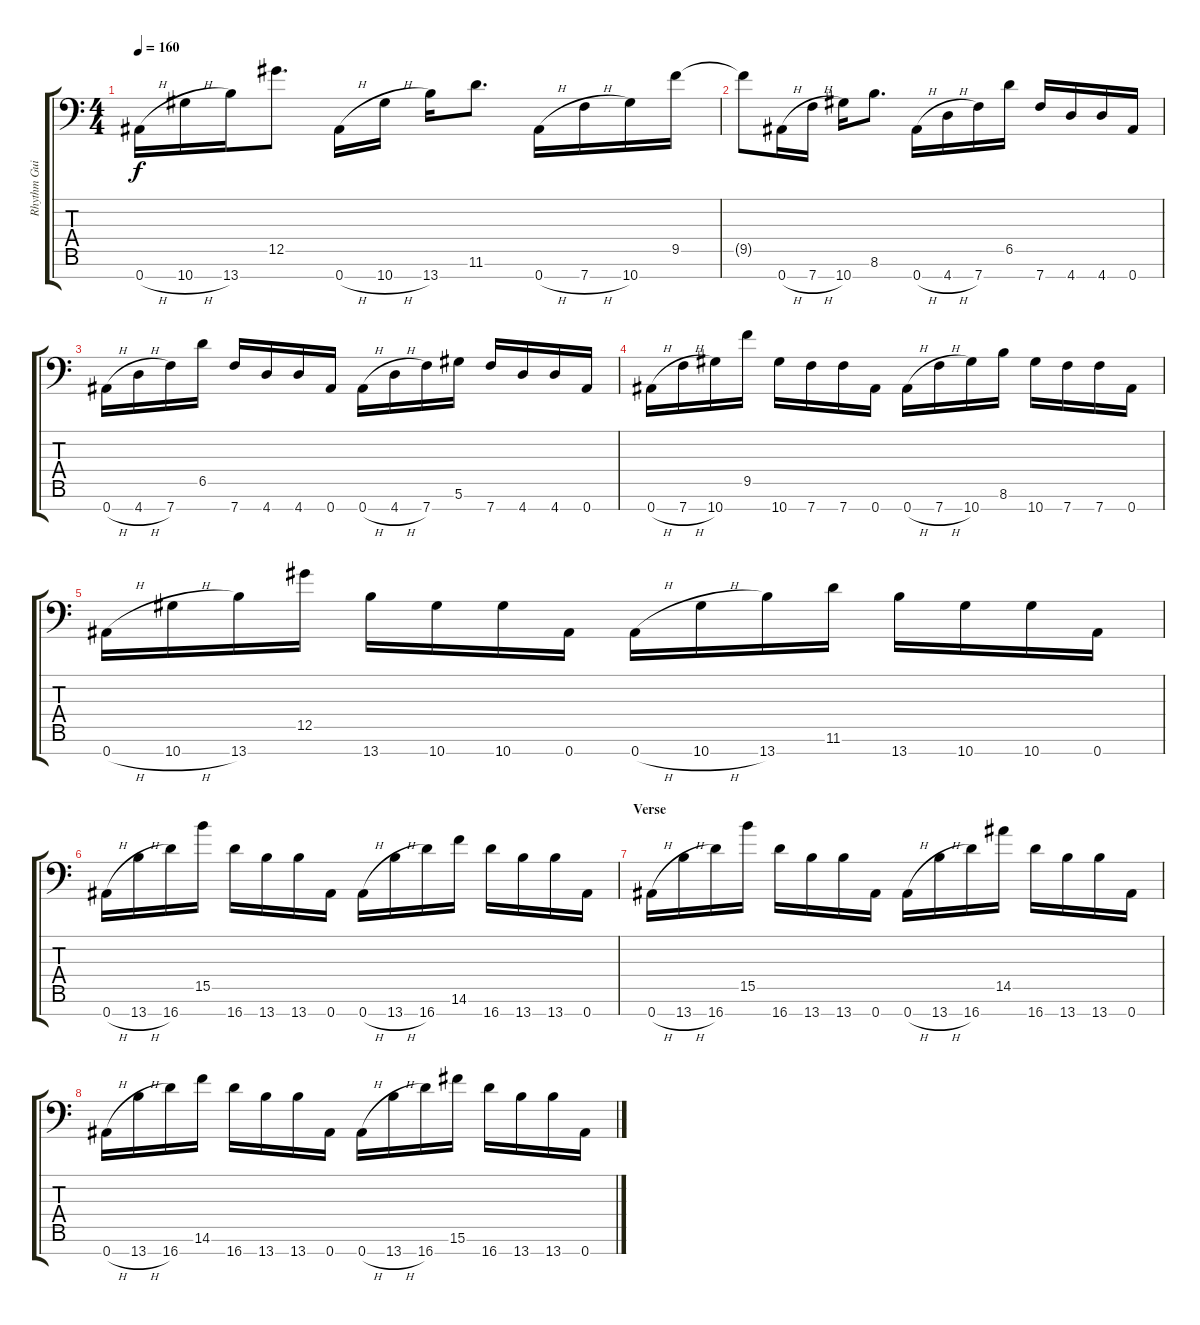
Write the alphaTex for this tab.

\track ("Rhythm Guitar Right" "Rhythm Gui") {instrument distortionguitar}
\staff {score tabs}
\tuning (Eb4 Bb3 Gb3 Db3 Ab2 Eb2 Bb1) {hide}
\ts (4 4)
\tempo 160
\clef f4
\ks c
0.7{h}.16{dy f} 10.7{h}.16 13.7.16 12.5.8{d} 0.7{h}.16 10.7{h}.16 13.7.16 11.6.8{d} 0.7{h}.16 7.7{h}.16 10.7.16 9.5.16 |
9.5{t}.8 0.7{h}.16 7.7{h}.16 10.7.16 8.6.8{d} 0.7{h}.16 4.7{h}.16 7.7.16 6.5.16 7.7.16 4.7.16 4.7.16 0.7.16 |
0.7{h}.16 4.7{h}.16 7.7.16 6.5.16 7.7.16 4.7.16 4.7.16 0.7.16 0.7{h}.16 4.7{h}.16 7.7.16 5.6.16 7.7.16 4.7.16 4.7.16 0.7.16 |
0.7{h}.16 7.7{h}.16 10.7.16 9.5.16 10.7.16 7.7.16 7.7.16 0.7.16 0.7{h}.16 7.7{h}.16 10.7.16 8.6.16 10.7.16 7.7.16 7.7.16 0.7.16 |
0.7{h}.16 10.7{h}.16 13.7.16 12.5.16 13.7.16 10.7.16 10.7.16 0.7.16 0.7{h}.16 10.7{h}.16 13.7.16 11.6.16 13.7.16 10.7.16 10.7.16 0.7.16 |
0.7{h}.16 13.7{h}.16 16.7.16 15.5.16 16.7.16 13.7.16 13.7.16 0.7.16 0.7{h}.16 13.7{h}.16 16.7.16 14.6.16 16.7.16 13.7.16 13.7.16 0.7.16 |
\section ("" "Verse")
0.7{h}.16 13.7{h}.16 16.7.16 15.5.16 16.7.16 13.7.16 13.7.16 0.7.16 0.7{h}.16 13.7{h}.16 16.7.16 14.5.16 16.7.16 13.7.16 13.7.16 0.7.16 |
0.7{h}.16 13.7{h}.16 16.7.16 14.6.16 16.7.16 13.7.16 13.7.16 0.7.16 0.7{h}.16 13.7{h}.16 16.7.16 15.6.16 16.7.16 13.7.16 13.7.16 0.7.16
